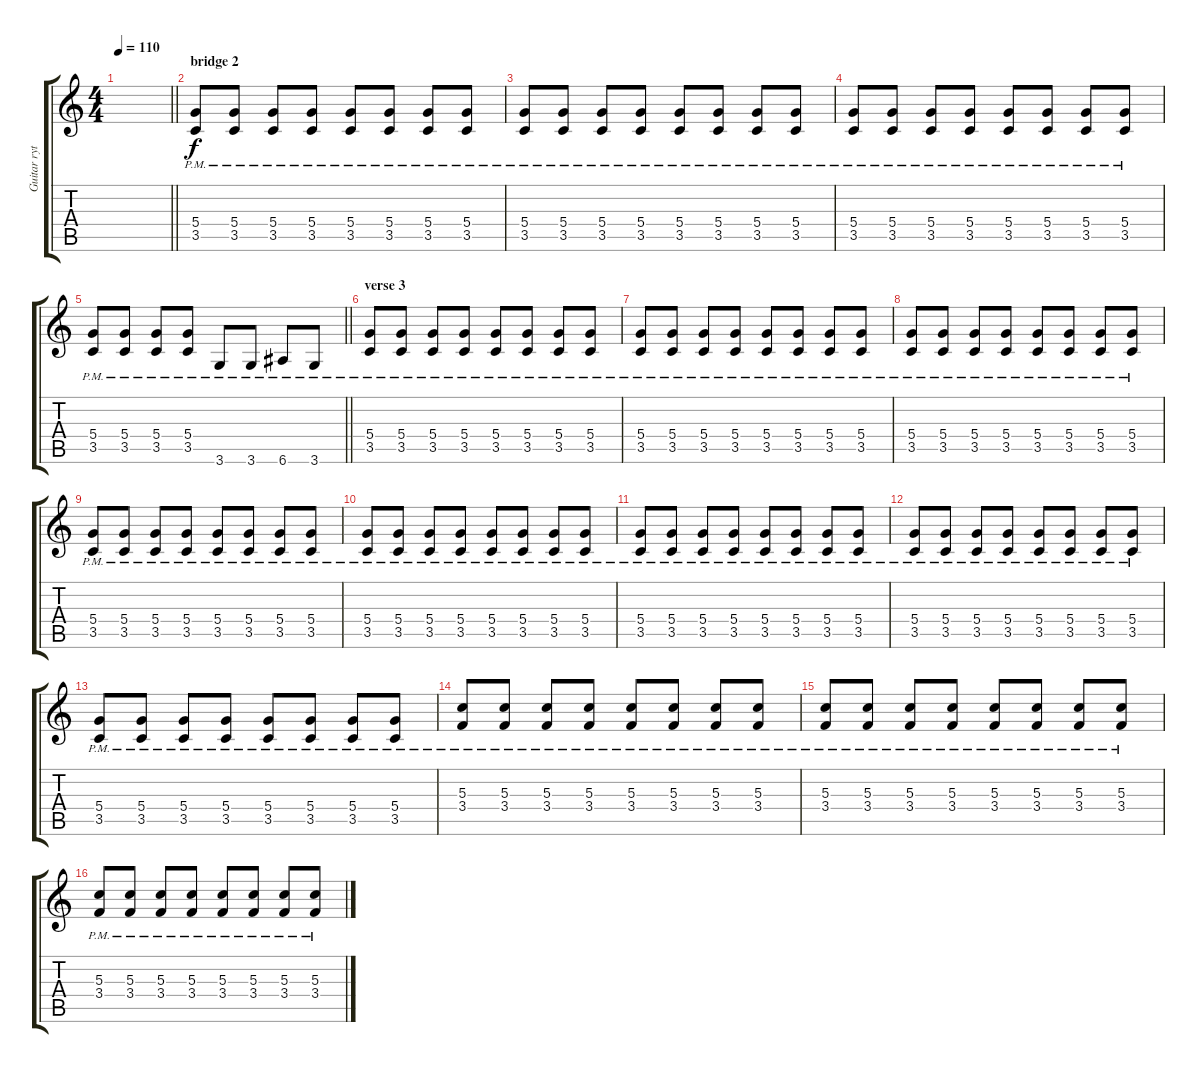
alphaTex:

\track ("Guitar rythm 2" "Guitar ryt") {instrument overdrivenguitar}
\staff {score tabs}
\tuning (E4 B3 G3 D3 A2 E2) {hide}
\ts (4 4)
\tempo 110
\clef g2
\barLineRight lightlight
\ks c
|
\section ("" "bridge 2")
(5.4{pm} 3.5{pm}).8 (5.4{pm} 3.5{pm}).8 (5.4{pm} 3.5{pm}).8 (5.4{pm} 3.5{pm}).8 (5.4{pm} 3.5{pm}).8 (5.4{pm} 3.5{pm}).8 (5.4{pm} 3.5{pm}).8 (5.4{pm} 3.5{pm}).8 |
(5.4{pm} 3.5{pm}).8 (5.4{pm} 3.5{pm}).8 (5.4{pm} 3.5{pm}).8 (5.4{pm} 3.5{pm}).8 (5.4{pm} 3.5{pm}).8 (5.4{pm} 3.5{pm}).8 (5.4{pm} 3.5{pm}).8 (5.4{pm} 3.5{pm}).8 |
(5.4{pm} 3.5{pm}).8 (5.4{pm} 3.5{pm}).8 (5.4{pm} 3.5{pm}).8 (5.4{pm} 3.5{pm}).8 (5.4{pm} 3.5{pm}).8 (5.4{pm} 3.5{pm}).8 (5.4{pm} 3.5{pm}).8 (5.4{pm} 3.5{pm}).8 |
\barLineRight lightlight
(5.4{pm} 3.5{pm}).8 (5.4{pm} 3.5{pm}).8 (5.4{pm} 3.5{pm}).8 (5.4{pm} 3.5{pm}).8 3.6{pm}.8 3.6{pm}.8 6.6{pm}.8 3.6{pm}.8 |
\section ("" "verse 3")
(5.4{pm} 3.5{pm}).8 (5.4{pm} 3.5{pm}).8 (5.4{pm} 3.5{pm}).8 (5.4{pm} 3.5{pm}).8 (5.4{pm} 3.5{pm}).8 (5.4{pm} 3.5{pm}).8 (5.4{pm} 3.5{pm}).8 (5.4{pm} 3.5{pm}).8 |
(5.4{pm} 3.5{pm}).8 (5.4{pm} 3.5{pm}).8 (5.4{pm} 3.5{pm}).8 (5.4{pm} 3.5{pm}).8 (5.4{pm} 3.5{pm}).8 (5.4{pm} 3.5{pm}).8 (5.4{pm} 3.5{pm}).8 (5.4{pm} 3.5{pm}).8 |
(5.4{pm} 3.5{pm}).8 (5.4{pm} 3.5{pm}).8 (5.4{pm} 3.5{pm}).8 (5.4{pm} 3.5{pm}).8 (5.4{pm} 3.5{pm}).8 (5.4{pm} 3.5{pm}).8 (5.4{pm} 3.5{pm}).8 (5.4{pm} 3.5{pm}).8 |
(5.4{pm} 3.5{pm}).8 (5.4{pm} 3.5{pm}).8 (5.4{pm} 3.5{pm}).8 (5.4{pm} 3.5{pm}).8 (5.4{pm} 3.5{pm}).8 (5.4{pm} 3.5{pm}).8 (5.4{pm} 3.5{pm}).8 (5.4{pm} 3.5{pm}).8 |
(5.4{pm} 3.5{pm}).8 (5.4{pm} 3.5{pm}).8 (5.4{pm} 3.5{pm}).8 (5.4{pm} 3.5{pm}).8 (5.4{pm} 3.5{pm}).8 (5.4{pm} 3.5{pm}).8 (5.4{pm} 3.5{pm}).8 (5.4{pm} 3.5{pm}).8 |
(5.4{pm} 3.5{pm}).8 (5.4{pm} 3.5{pm}).8 (5.4{pm} 3.5{pm}).8 (5.4{pm} 3.5{pm}).8 (5.4{pm} 3.5{pm}).8 (5.4{pm} 3.5{pm}).8 (5.4{pm} 3.5{pm}).8 (5.4{pm} 3.5{pm}).8 |
(5.4{pm} 3.5{pm}).8 (5.4{pm} 3.5{pm}).8 (5.4{pm} 3.5{pm}).8 (5.4{pm} 3.5{pm}).8 (5.4{pm} 3.5{pm}).8 (5.4{pm} 3.5{pm}).8 (5.4{pm} 3.5{pm}).8 (5.4{pm} 3.5{pm}).8 |
(5.4{pm} 3.5{pm}).8 (5.4{pm} 3.5{pm}).8 (5.4{pm} 3.5{pm}).8 (5.4{pm} 3.5{pm}).8 (5.4{pm} 3.5{pm}).8 (5.4{pm} 3.5{pm}).8 (5.4{pm} 3.5{pm}).8 (5.4{pm} 3.5{pm}).8 |
(5.3{pm} 3.4{pm}).8 (5.3{pm} 3.4{pm}).8 (5.3{pm} 3.4{pm}).8 (5.3{pm} 3.4{pm}).8 (5.3{pm} 3.4{pm}).8 (5.3{pm} 3.4{pm}).8 (5.3{pm} 3.4{pm}).8 (5.3{pm} 3.4{pm}).8 |
(5.3{pm} 3.4{pm}).8 (5.3{pm} 3.4{pm}).8 (5.3{pm} 3.4{pm}).8 (5.3{pm} 3.4{pm}).8 (5.3{pm} 3.4{pm}).8 (5.3{pm} 3.4{pm}).8 (5.3{pm} 3.4{pm}).8 (5.3{pm} 3.4{pm}).8 |
(5.3{pm} 3.4{pm}).8 (5.3{pm} 3.4{pm}).8 (5.3{pm} 3.4{pm}).8 (5.3{pm} 3.4{pm}).8 (5.3{pm} 3.4{pm}).8 (5.3{pm} 3.4{pm}).8 (5.3{pm} 3.4{pm}).8 (5.3{pm} 3.4{pm}).8
